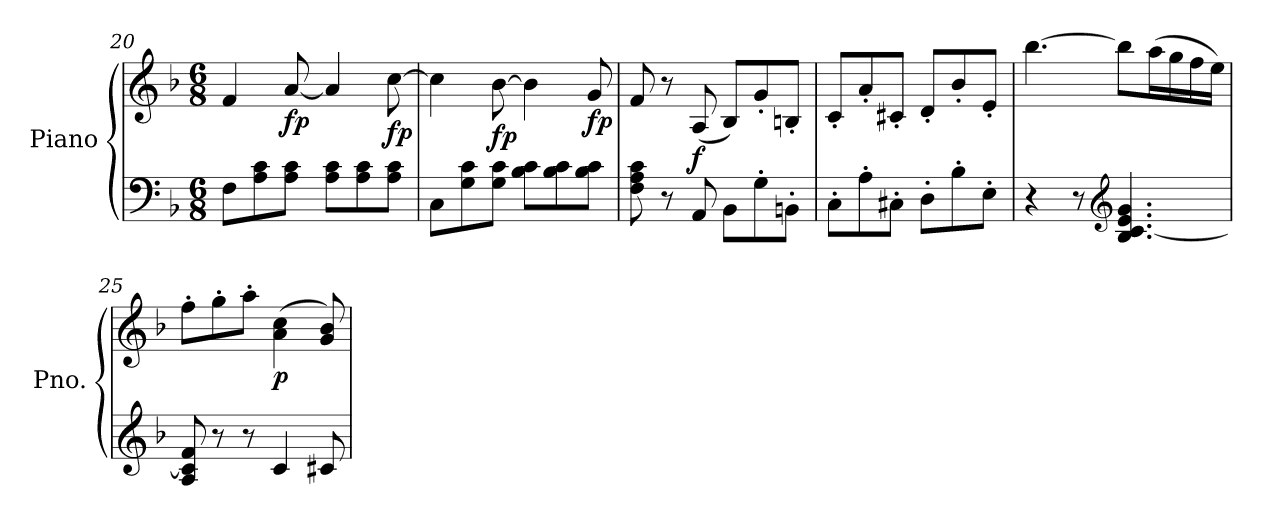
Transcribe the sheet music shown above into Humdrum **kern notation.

**kern	**kern	**dynam
*part1	*part1	*part1
*staff2	*staff1	*staff1/2
*I"Piano	*	*
*I'Pno.	*	*
*clefF4	*clefG2	*
*k[b-]	*k[b-]	*
*M6/8	*M6/8	*
=20	=20	=20
8F\L	4f/	.
8A\ 8c\	.	.
!	!	!LO:DY:b
8A\ 8c\J	[8a/	fp
8A\ 8c\L	4a/]	.
8A\ 8c\	.	.
!	!	!LO:DY:b
8A\ 8c\J	[8cc\	fp
=21	=21	=21
8C\L	4cc\]	.
8G\ 8c\	.	.
!	!	!LO:DY:b
8G\ 8c\J	[8b-\	fp
8B-\ 8c\L	4b-\]	.
8B-\ 8c\	.	.
!	!	!LO:DY:b
8B-\ 8c\J	8g/	fp
!!LO:LB:g=z
=22	=22	=22
8F\ 8A\ 8c\	8f/	.
8r	8r	.
!	!	!LO:DY:b
8AA/	(<8A/	f
8BB-\L	8B-/L)	.
8G'\	8g'/	.
8BBn'\J	8Bn'/J	.
=23	=23	=23
8C'\L	8c'/L	.
8A'\	8a'/	.
8C#X'\J	8c#X'/J	.
8D'\L	8d'/L	.
8B-'\	8b-'/	.
8E'\J	8e'/J	.
=24	=24	=24
4r	[4.bb-\	.
8r	.	.
*clefG2	*	*
4.B-/ [4.c/ 4.e/ 4.g/	8bb-\L]	.
.	(>16aa\L	.
.	16gg\	.
.	16ff\	.
.	16ee\JJ)	.
=25	=25	=25
8A/ 8c/] 8f/	8ff'\L	.
8r	8gg'\	.
8r	8aa'\J	.
!	!	!LO:DY:b
4c/	(>4a\ 4cc\	p
8c#X/	8g/ 8b-/)	.
=	=	=
*-	*-	*-
